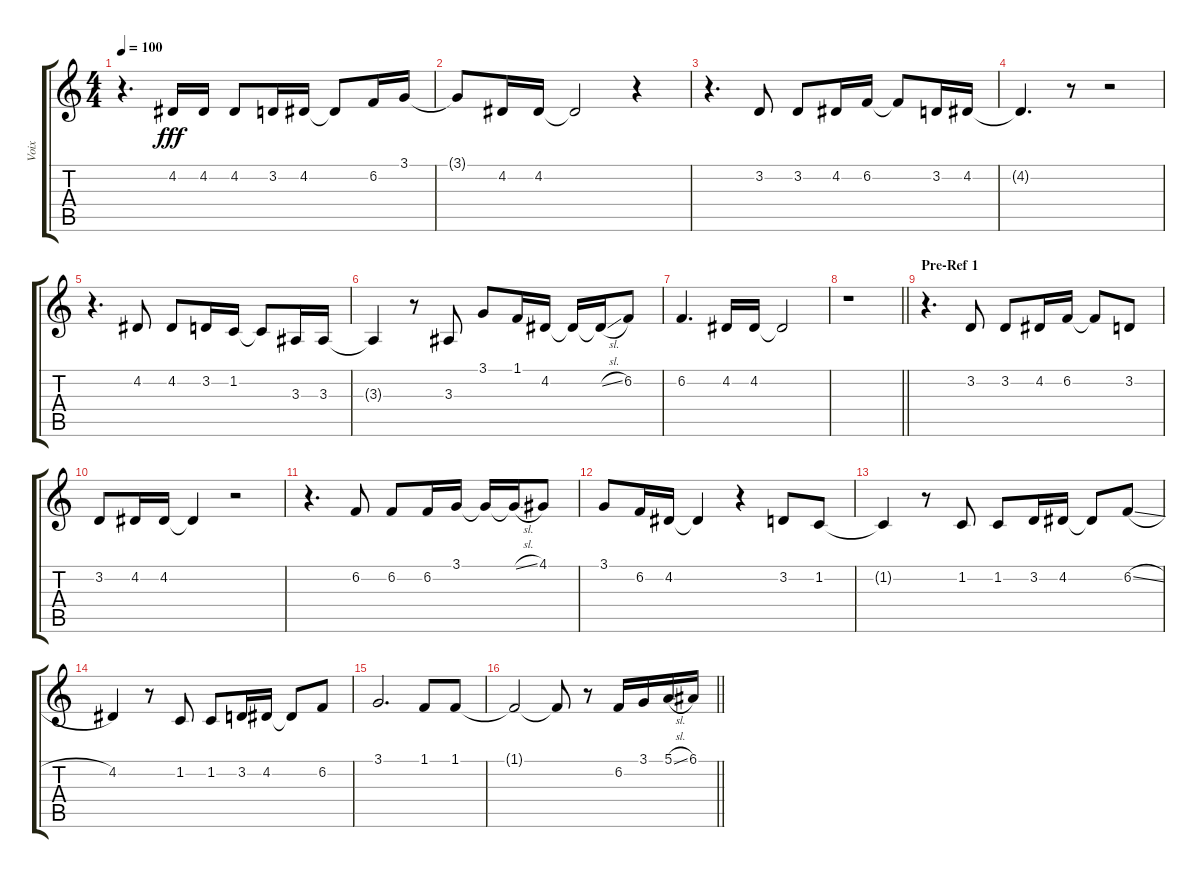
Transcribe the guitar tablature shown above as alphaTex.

\track ("Voix" "Voix") {instrument voiceoohs}
\staff {score tabs}
\tuning (E4 B3 G3 D3 A2 E2) {hide}
\ts (4 4)
\tempo 100
\clef g2
\ks c
r.4{d dy fff} 4.2.16 4.2.16 4.2.8 3.2.16 4.2.16 4.2{t}.8 6.2.16 3.1.16 |
3.1{t}.8 4.2.16 4.2.16 4.2{t}.2 r.4 |
r.4{d} 3.2.8 3.2.8 4.2.16 6.2.16 6.2{t}.8 3.2.16 4.2.16 |
4.2{t}.4{d} r.8 r.2 |
r.4{d} 4.2.8 4.2.8 3.2.16 1.2.16 1.2{t}.8 3.3.16 3.3.16 |
3.3{t}.4 r.8 3.3.8 3.1.8 1.1.16 4.2.16 4.2{t}.16 4.2{sl t}.16 6.2.8 |
6.2.4{d} 4.2.16 4.2.16 4.2{t}.2 |
\barLineRight lightlight
r.1 |
\section ("" "Pre-Ref 1")
r.4{d} 3.2.8 3.2.8 4.2.16 6.2.16 6.2{t}.8 3.2.8 |
3.2.8 4.2.16 4.2.16 4.2{t}.4 r.2 |
r.4{d} 6.2.8 6.2.8 6.2.16 3.1.16 3.1{t}.16 3.1{sl t}.16 4.1.8 |
3.1.8 6.2.16 4.2.16 4.2{t}.4 r.4 3.2.8 1.2.8 |
1.2{t}.4 r.8 1.2.8 1.2.8 3.2.16 4.2.16 4.2{t}.8 6.2{sl}.8 |
4.2.4 r.8 1.2.8 1.2.8 3.2.16 4.2.16 4.2{t}.8 6.2.8 |
3.1.2{d} 1.1.8 1.1.8 |
\barLineRight lightlight
1.1{t}.2 1.1{t}.8 r.8 6.2.16 3.1.16 5.1{sl}.16 6.1.16
